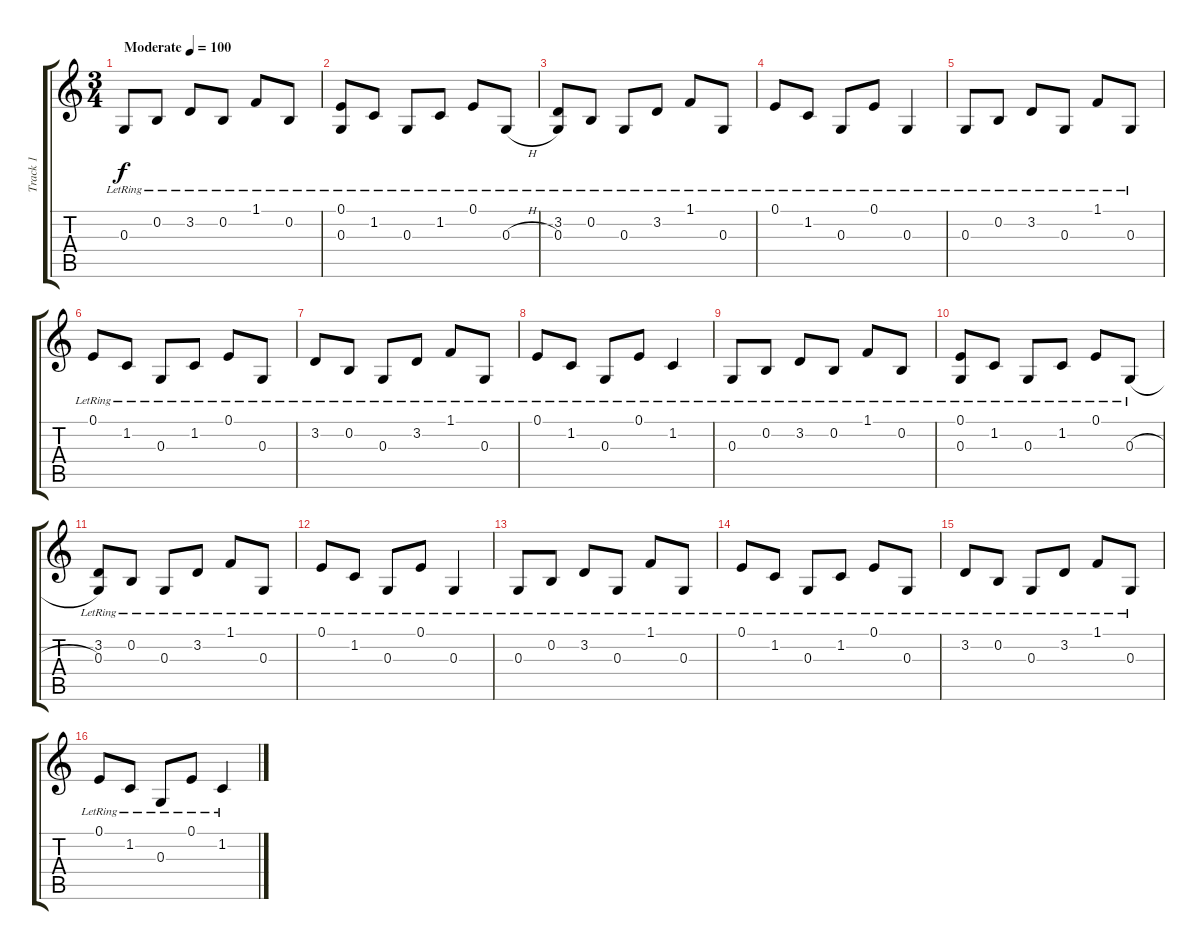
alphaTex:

\track ("Track 1" "Track 1") {instrument brightacousticpiano}
\staff {score tabs}
\tuning (E4 B3 G3 D3 A2 E2) {hide}
\ts (3 4)
\tempo (100 "Moderate")
\clef g2
\ks c
0.3{lr}.8{dy f volume 4 instrument brightacousticpiano} 0.2{lr}.8{volume 5} 3.2{lr}.8{volume 6} 0.2{lr}.8{volume 7} 1.1{lr}.8{volume 8} 0.2{lr}.8{volume 9} |
(0.1{lr} 0.3{lr}).8{volume 10} 1.2{lr}.8{volume 11} 0.3{lr}.8{volume 12} 1.2{lr}.8{volume 13} 0.1{lr}.8 0.3{h lr}.8 |
(3.2{lr} 0.3{lr}).8 0.2{lr}.8 0.3{lr}.8 3.2{lr}.8 1.1{lr}.8 0.3{lr}.8 |
0.1{lr}.8 1.2{lr}.8 0.3{lr}.8 0.1{lr}.8 0.3{lr}.4 |
0.3{lr}.8 0.2{lr}.8 3.2{lr}.8 0.3{lr}.8 1.1{lr}.8 0.3{lr}.8 |
0.1{lr}.8 1.2{lr}.8 0.3{lr}.8 1.2{lr}.8 0.1{lr}.8 0.3{lr}.8 |
3.2{lr}.8 0.2{lr}.8 0.3{lr}.8 3.2{lr}.8 1.1{lr}.8 0.3{lr}.8 |
0.1{lr}.8 1.2{lr}.8 0.3{lr}.8 0.1{lr}.8 1.2{lr}.4 |
0.3{lr}.8{volume 4} 0.2{lr}.8{volume 5} 3.2{lr}.8{volume 6} 0.2{lr}.8{volume 7} 1.1{lr}.8{volume 8} 0.2{lr}.8{volume 9} |
(0.1{lr} 0.3{lr}).8{volume 10} 1.2{lr}.8{volume 11} 0.3{lr}.8{volume 12} 1.2{lr}.8{volume 13} 0.1{lr}.8 0.3{h lr}.8 |
(3.2{lr} 0.3{lr}).8 0.2{lr}.8 0.3{lr}.8 3.2{lr}.8 1.1{lr}.8 0.3{lr}.8 |
0.1{lr}.8 1.2{lr}.8 0.3{lr}.8 0.1{lr}.8 0.3{lr}.4 |
0.3{lr}.8 0.2{lr}.8 3.2{lr}.8 0.3{lr}.8 1.1{lr}.8 0.3{lr}.8 |
0.1{lr}.8 1.2{lr}.8 0.3{lr}.8 1.2{lr}.8 0.1{lr}.8 0.3{lr}.8 |
3.2{lr}.8 0.2{lr}.8 0.3{lr}.8 3.2{lr}.8 1.1{lr}.8 0.3{lr}.8 |
0.1{lr}.8 1.2{lr}.8 0.3{lr}.8 0.1{lr}.8 1.2{lr}.4
